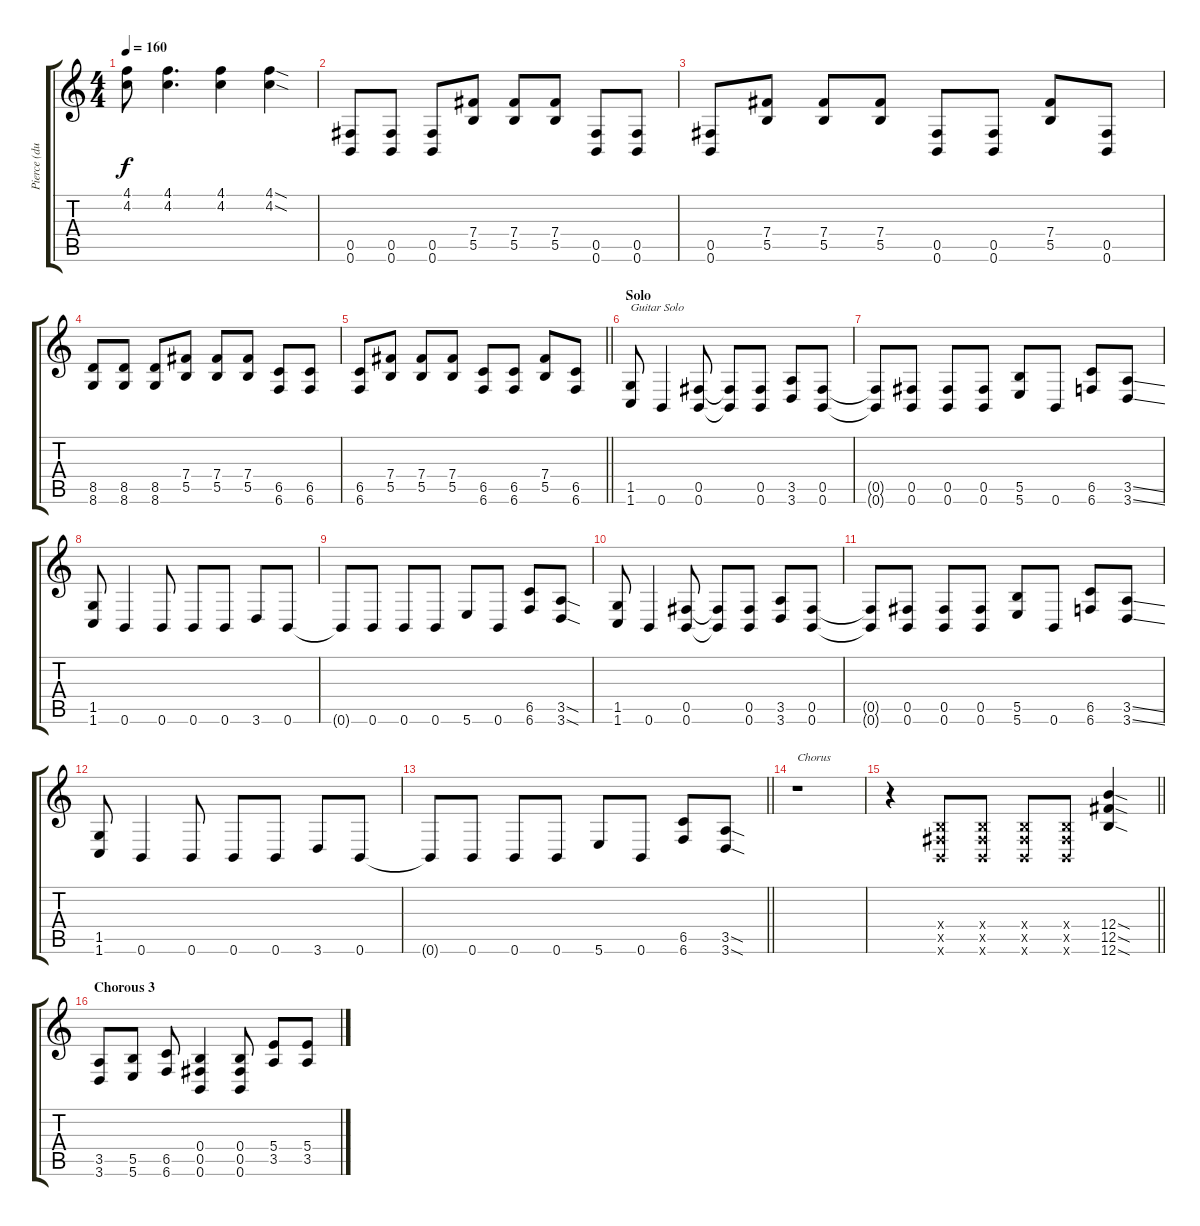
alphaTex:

\track ("Pierce (dub)" "Pierce (du") {instrument distortionguitar}
\staff {score tabs}
\tuning (Db4 Ab3 E3 B2 Gb2 B1) {hide}
\ts (4 4)
\tempo 160
\clef g2
\ks c
(4.1{t} 4.2{t}).8{dy f} (4.1 4.2).4{d} (4.1 4.2).4 (4.1{sod} 4.2{sod}).4 |
(0.5 0.6).8 (0.5 0.6).8 (0.5 0.6).8 (7.4 5.5).8 (7.4 5.5).8 (7.4 5.5).8 (0.5 0.6).8 (0.5 0.6).8 |
(0.5 0.6).8 (7.4 5.5).8 (7.4 5.5).8 (7.4 5.5).8 (0.5 0.6).8 (0.5 0.6).8 (7.4 5.5).8 (0.5 0.6).8 |
(8.5 8.6).8 (8.5 8.6).8 (8.5 8.6).8 (7.4 5.5).8 (7.4 5.5).8 (7.4 5.5).8 (6.5 6.6).8 (6.5 6.6).8 |
\barLineRight lightlight
(6.5 6.6).8 (7.4 5.5).8 (7.4 5.5).8 (7.4 5.5).8 (6.5 6.6).8 (6.5 6.6).8 (7.4 5.5).8 (6.5 6.6).8 |
\section ("" "Solo")
(1.5 1.6).8{txt "Guitar Solo"} 0.6.4 (0.5 0.6).8 (0.5{t} 0.6{t}).8 (0.5 0.6).8 (3.5 3.6).8 (0.5 0.6).8 |
(0.5{t} 0.6{t}).8 (0.5 0.6).8 (0.5 0.6).8 (0.5 0.6).8 (5.5 5.6).8 0.6.8 (6.5 6.6).8 (3.5{ss} 3.6{ss}).8 |
(1.5 1.6).8 0.6.4 0.6.8 0.6.8 0.6.8 3.6.8 0.6.8 |
0.6{t}.8 0.6.8 0.6.8 0.6.8 5.6.8 0.6.8 (6.5 6.6).8 (3.5{sod} 3.6{sod}).8 |
(1.5 1.6).8 0.6.4 (0.5 0.6).8 (0.5{t} 0.6{t}).8 (0.5 0.6).8 (3.5 3.6).8 (0.5 0.6).8 |
(0.5{t} 0.6{t}).8 (0.5 0.6).8 (0.5 0.6).8 (0.5 0.6).8 (5.5 5.6).8 0.6.8 (6.5 6.6).8 (3.5{ss} 3.6{ss}).8 |
(1.5 1.6).8 0.6.4 0.6.8 0.6.8 0.6.8 3.6.8 0.6.8 |
\barLineRight lightlight
0.6{t}.8 0.6.8 0.6.8 0.6.8 5.6.8 0.6.8 (6.5 6.6).8 (3.5{sod} 3.6{sod}).8 |
r.1{txt "Chorus"} |
\barLineRight lightlight
r.4 (0.4{x} 0.5{x} 0.6{x}).8 (0.4{x} 0.5{x} 0.6{x}).8 (0.4{x} 0.5{x} 0.6{x}).8 (0.4{x} 0.5{x} 0.6{x}).8 (12.4{sod} 12.5{sod} 12.6{sod}).4 |
\section ("" "Chorous 3")
(3.5 3.6).8 (5.5 5.6).8 (6.5 6.6).8 (0.4 0.5 0.6).4 (0.4 0.5 0.6).8 (5.4 3.5).8 (5.4 3.5).8
